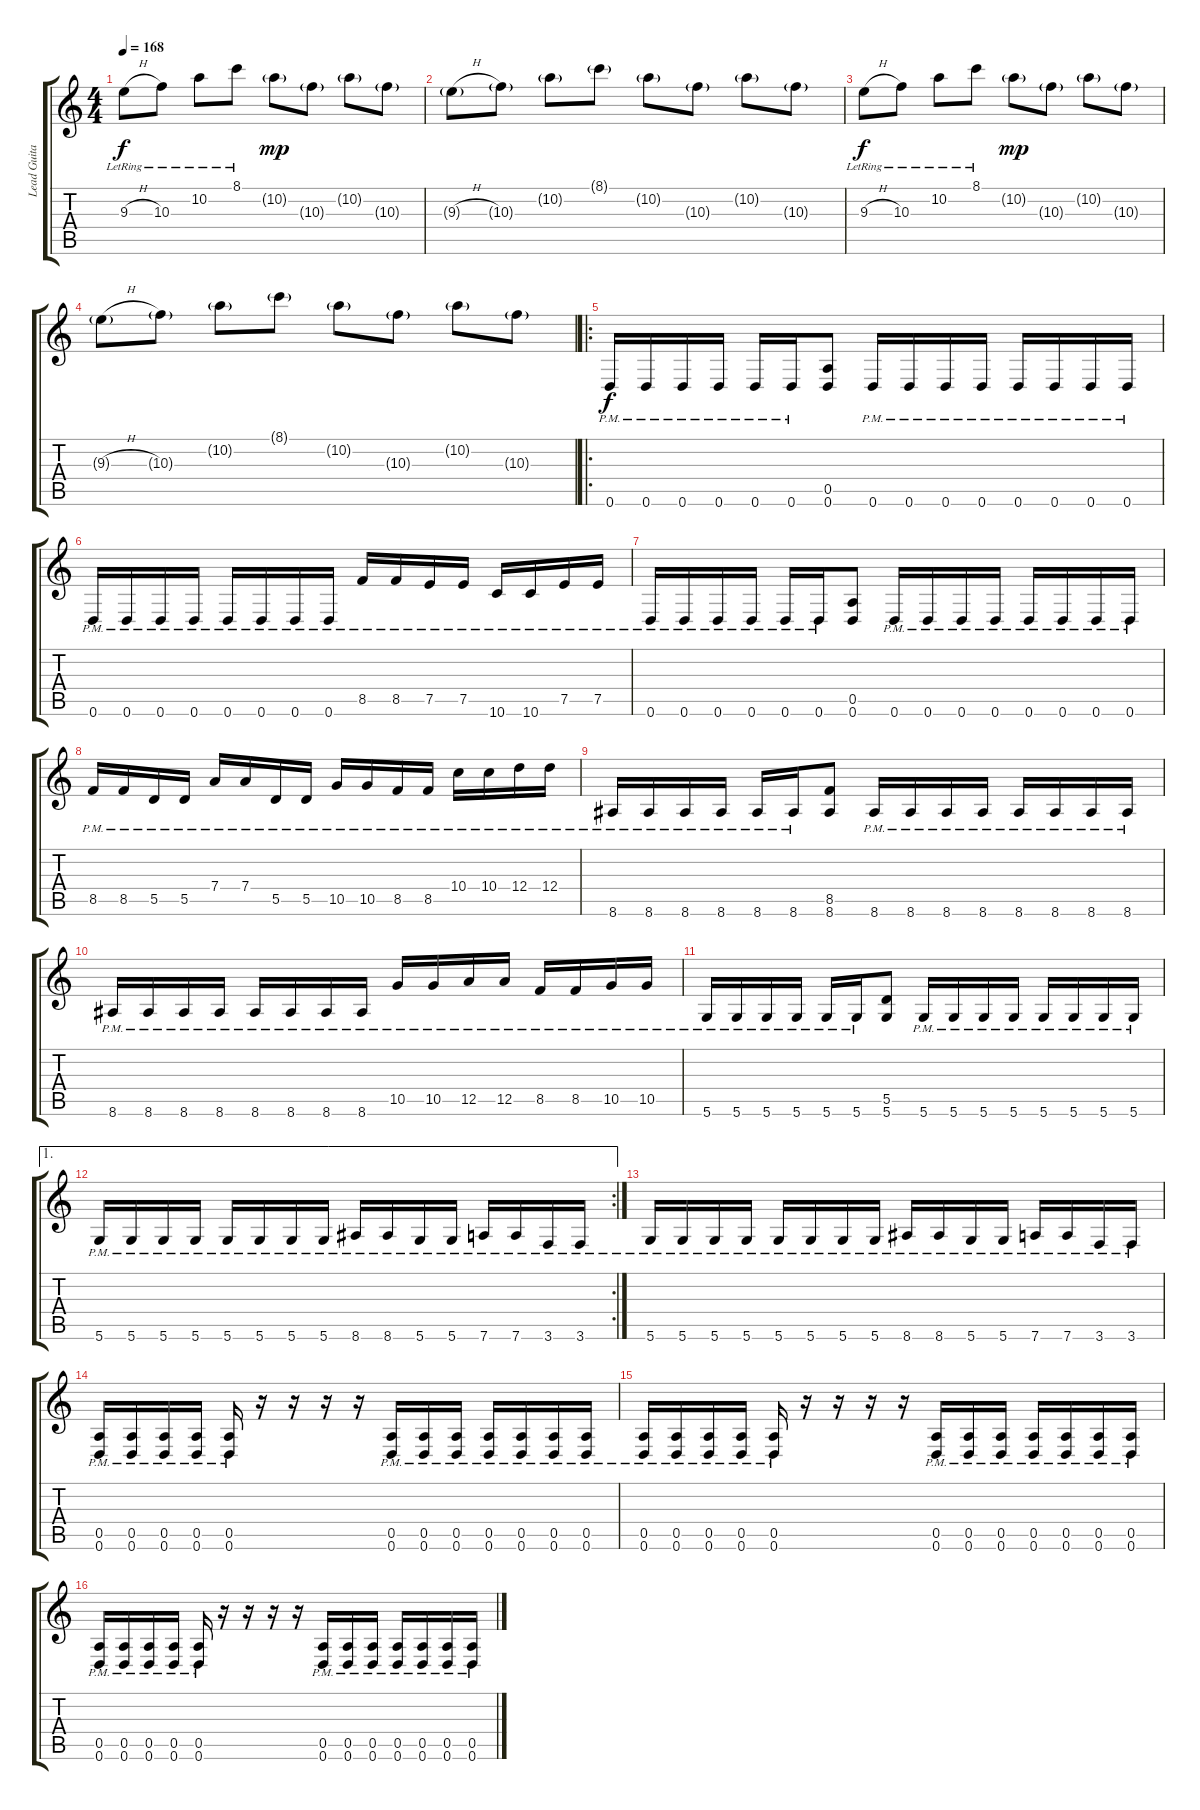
\track ("Lead Guitar" "Lead Guita") {instrument distortionguitar}
\staff {score tabs}
\tuning (E4 B3 G3 D3 A2 D2) {hide}
\ts (4 4)
\tempo 168
\clef g2
\ks c
9.3{h lr}.8{dy f} 10.3{lr}.8 10.2{lr}.8 8.1{lr}.8 10.2{g}.8{dy mp} 10.3{g}.8 10.2{g}.8 10.3{g}.8 |
9.3{h g}.8 10.3{g}.8 10.2{g}.8 8.1{g}.8 10.2{g}.8 10.3{g}.8 10.2{g}.8 10.3{g}.8 |
9.3{h lr}.8{dy f} 10.3{lr}.8 10.2{lr}.8 8.1{lr}.8 10.2{g}.8{dy mp} 10.3{g}.8 10.2{g}.8 10.3{g}.8 |
9.3{h g}.8 10.3{g}.8 10.2{g}.8 8.1{g}.8 10.2{g}.8 10.3{g}.8 10.2{g}.8 10.3{g}.8 |
\ro
0.6{pm}.16{dy f instrument distortionguitar} 0.6{pm}.16 0.6{pm}.16 0.6{pm}.16 0.6{pm}.16 0.6{pm}.16 (0.5 0.6).8 0.6{pm}.16 0.6{pm}.16 0.6{pm}.16 0.6{pm}.16 0.6{pm}.16 0.6{pm}.16 0.6{pm}.16 0.6{pm}.16 |
0.6{pm}.16 0.6{pm}.16 0.6{pm}.16 0.6{pm}.16 0.6{pm}.16 0.6{pm}.16 0.6{pm}.16 0.6{pm}.16 8.5{pm}.16 8.5{pm}.16 7.5{pm}.16 7.5{pm}.16 10.6{pm}.16 10.6{pm}.16 7.5{pm}.16 7.5{pm}.16 |
0.6{pm}.16 0.6{pm}.16 0.6{pm}.16 0.6{pm}.16 0.6{pm}.16 0.6{pm}.16 (0.5 0.6).8 0.6{pm}.16 0.6{pm}.16 0.6{pm}.16 0.6{pm}.16 0.6{pm}.16 0.6{pm}.16 0.6{pm}.16 0.6{pm}.16 |
8.5{pm}.16 8.5{pm}.16 5.5{pm}.16 5.5{pm}.16 7.4{pm}.16 7.4{pm}.16 5.5{pm}.16 5.5{pm}.16 10.5{pm}.16 10.5{pm}.16 8.5{pm}.16 8.5{pm}.16 10.4{pm}.16 10.4{pm}.16 12.4{pm}.16 12.4{pm}.16 |
8.6{pm}.16 8.6{pm}.16 8.6{pm}.16 8.6{pm}.16 8.6{pm}.16 8.6{pm}.16 (8.5 8.6).8 8.6{pm}.16 8.6{pm}.16 8.6{pm}.16 8.6{pm}.16 8.6{pm}.16 8.6{pm}.16 8.6{pm}.16 8.6{pm}.16 |
8.6{pm}.16 8.6{pm}.16 8.6{pm}.16 8.6{pm}.16 8.6{pm}.16 8.6{pm}.16 8.6{pm}.16 8.6{pm}.16 10.5{pm}.16 10.5{pm}.16 12.5{pm}.16 12.5{pm}.16 8.5{pm}.16 8.5{pm}.16 10.5{pm}.16 10.5{pm}.16 |
5.6{pm}.16 5.6{pm}.16 5.6{pm}.16 5.6{pm}.16 5.6{pm}.16 5.6{pm}.16 (5.5 5.6).8 5.6{pm}.16 5.6{pm}.16 5.6{pm}.16 5.6{pm}.16 5.6{pm}.16 5.6{pm}.16 5.6{pm}.16 5.6{pm}.16 |
\ae 1
\rc 2
5.6{pm}.16 5.6{pm}.16 5.6{pm}.16 5.6{pm}.16 5.6{pm}.16 5.6{pm}.16 5.6{pm}.16 5.6{pm}.16 8.6{pm}.16 8.6{pm}.16 5.6{pm}.16 5.6{pm}.16 7.6{pm}.16 7.6{pm}.16 3.6{pm}.16 3.6{pm}.16 |
5.6{pm}.16 5.6{pm}.16 5.6{pm}.16 5.6{pm}.16 5.6{pm}.16 5.6{pm}.16 5.6{pm}.16 5.6{pm}.16 8.6{pm}.16 8.6{pm}.16 5.6{pm}.16 5.6{pm}.16 7.6{pm}.16 7.6{pm}.16 3.6{pm}.16 3.6{pm}.16 |
(0.5{pm} 0.6{pm}).16 (0.5{pm} 0.6{pm}).16 (0.5{pm} 0.6{pm}).16 (0.5{pm} 0.6{pm}).16 (0.5{pm} 0.6{pm}).16 r.16 r.16 r.16 r.16 (0.5{pm} 0.6{pm}).16 (0.5{pm} 0.6{pm}).16 (0.5{pm} 0.6{pm}).16 (0.5{pm} 0.6{pm}).16 (0.5{pm} 0.6{pm}).16 (0.5{pm} 0.6{pm}).16 (0.5{pm} 0.6{pm}).16 |
(0.5{pm} 0.6{pm}).16 (0.5{pm} 0.6{pm}).16 (0.5{pm} 0.6{pm}).16 (0.5{pm} 0.6{pm}).16 (0.5{pm} 0.6{pm}).16 r.16 r.16 r.16 r.16 (0.5{pm} 0.6{pm}).16 (0.5{pm} 0.6{pm}).16 (0.5{pm} 0.6{pm}).16 (0.5{pm} 0.6{pm}).16 (0.5{pm} 0.6{pm}).16 (0.5{pm} 0.6{pm}).16 (0.5{pm} 0.6{pm}).16 |
(0.5{pm} 0.6{pm}).16 (0.5{pm} 0.6{pm}).16 (0.5{pm} 0.6{pm}).16 (0.5{pm} 0.6{pm}).16 (0.5{pm} 0.6{pm}).16 r.16 r.16 r.16 r.16 (0.5{pm} 0.6{pm}).16 (0.5{pm} 0.6{pm}).16 (0.5{pm} 0.6{pm}).16 (0.5{pm} 0.6{pm}).16 (0.5{pm} 0.6{pm}).16 (0.5{pm} 0.6{pm}).16 (0.5{pm} 0.6{pm}).16
